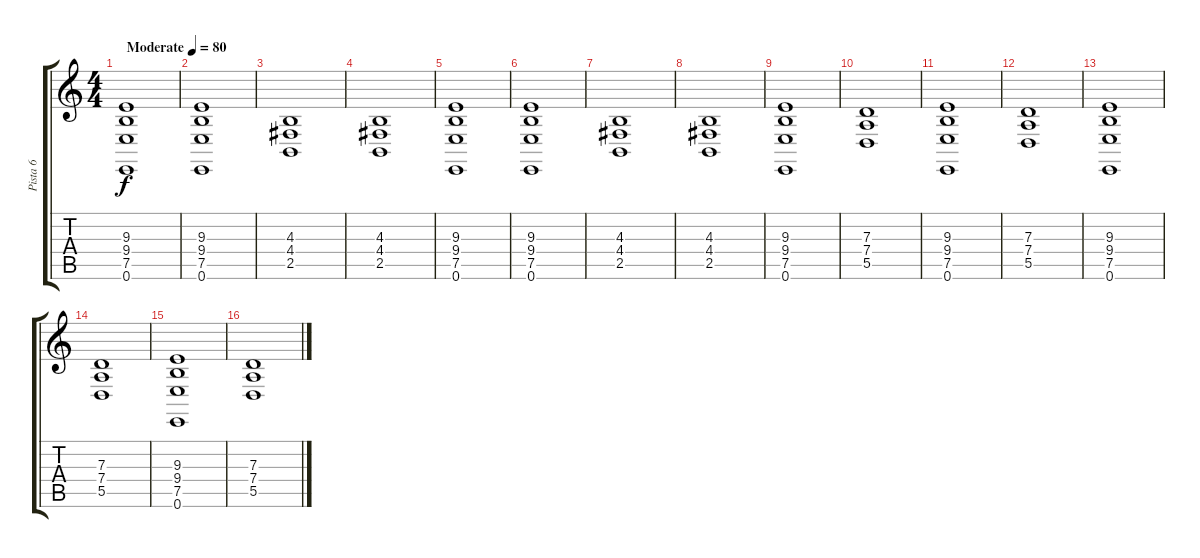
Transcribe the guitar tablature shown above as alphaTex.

\track ("Pista 6" "Pista 6") {instrument stringensemble1}
\staff {score tabs}
\tuning (E4 B3 G3 D3 A2 E2) {hide}
\ts (4 4)
\tempo (80 "Moderate")
\clef g2
\ks c
(9.3 9.4 7.5 0.6).1{dy f instrument stringensemble1} |
(9.3 9.4 7.5 0.6).1 |
(4.3 4.4 2.5).1 |
(4.3 4.4 2.5).1 |
(9.3 9.4 7.5 0.6).1 |
(9.3 9.4 7.5 0.6).1 |
(4.3 4.4 2.5).1 |
(4.3 4.4 2.5).1 |
(9.3 9.4 7.5 0.6).1 |
(7.3 7.4 5.5).1 |
(9.3 9.4 7.5 0.6).1 |
(7.3 7.4 5.5).1 |
(9.3 9.4 7.5 0.6).1 |
(7.3 7.4 5.5).1 |
(9.3 9.4 7.5 0.6).1 |
(7.3 7.4 5.5).1
